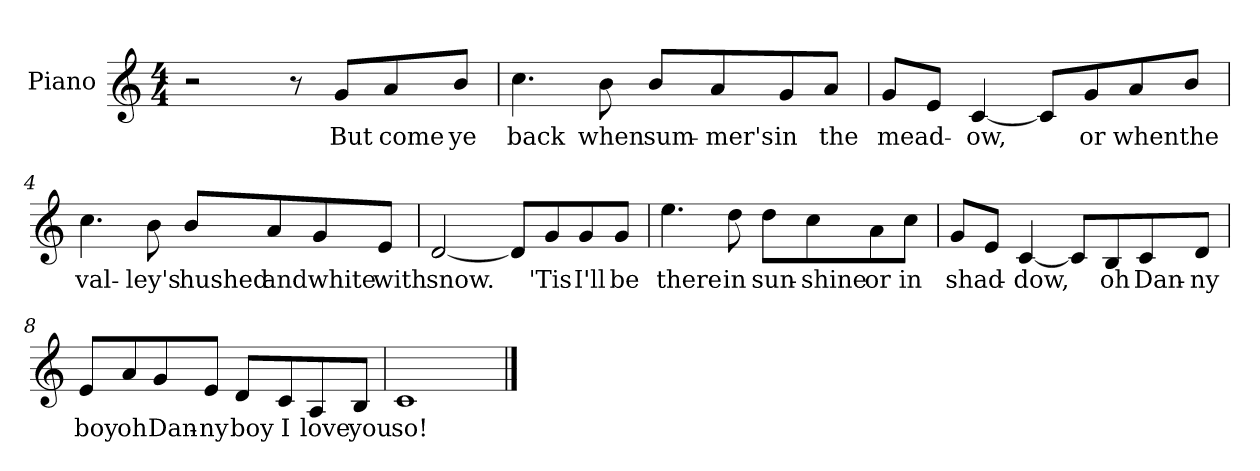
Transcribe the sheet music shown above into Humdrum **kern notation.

**kern	**text
*part1	*part1
*staff1	*staff1
*I"Piano	*
*I'Pno.	*
*clefG2	*
*k[]	*
*M4/4	*
=1	=1
2r	.
8r	.
*MM70	*
!	!LO:LY:b
8g/L	But
!	!LO:LY:b
8a/	come
!	!LO:LY:b
8b/J	ye
=2	=2
!	!LO:LY:b
4.cc\	back
!	!LO:LY:b
8b\	when
!	!LO:LY:b
8b/L	sum-
!	!LO:LY:b
8a/	-mer's
!	!LO:LY:b
8g/	in
!	!LO:LY:b
8a/J	the
=3	=3
!	!LO:LY:b
8g/L	mead-
8e/J	.
!	!LO:LY:b
[4c/	-ow,
8c/L]	.
!	!LO:LY:b
8g/	or
!	!LO:LY:b
8a/	when
!	!LO:LY:b
8b/J	the
=4	=4
!	!LO:LY:b
4.cc\	val-
!	!LO:LY:b
8b\	-ley's
!	!LO:LY:b
8b/L	hushed
!	!LO:LY:b
8a/	and
!	!LO:LY:b
8g/	white
!	!LO:LY:b
8e/J	with
=5	=5
!	!LO:LY:b
[2d/	snow.
8d/L]	.
!	!LO:LY:b
8g/	'Tis
!	!LO:LY:b
8g/	I'll
!	!LO:LY:b
8g/J	be
=6	=6
!	!LO:LY:b
4.ee\	there
!	!LO:LY:b
8dd\	in
!	!LO:LY:b
8dd\L	sun-
!	!LO:LY:b
8cc\	-shine
!	!LO:LY:b
8a\	or
!	!LO:LY:b
8cc\J	in
=7	=7
!	!LO:LY:b
8g/L	shad-
8e/J	.
!	!LO:LY:b
[4c/	-dow,
8c/L]	.
!	!LO:LY:b
8B/	oh
!	!LO:LY:b
8c/	Dan-
!	!LO:LY:b
8d/J	-ny
=8	=8
!	!LO:LY:b
8e/L	boy
!	!LO:LY:b
8a/	oh
!	!LO:LY:b
8g/	Dan-
!	!LO:LY:b
8e/J	-ny
!	!LO:LY:b
8d/L	boy
!	!LO:LY:b
8c/	I
!	!LO:LY:b
8A/	love
!	!LO:LY:b
8B/J	you
=9	=9
!	!LO:LY:b
1c	so!
==	==
*-	*-
